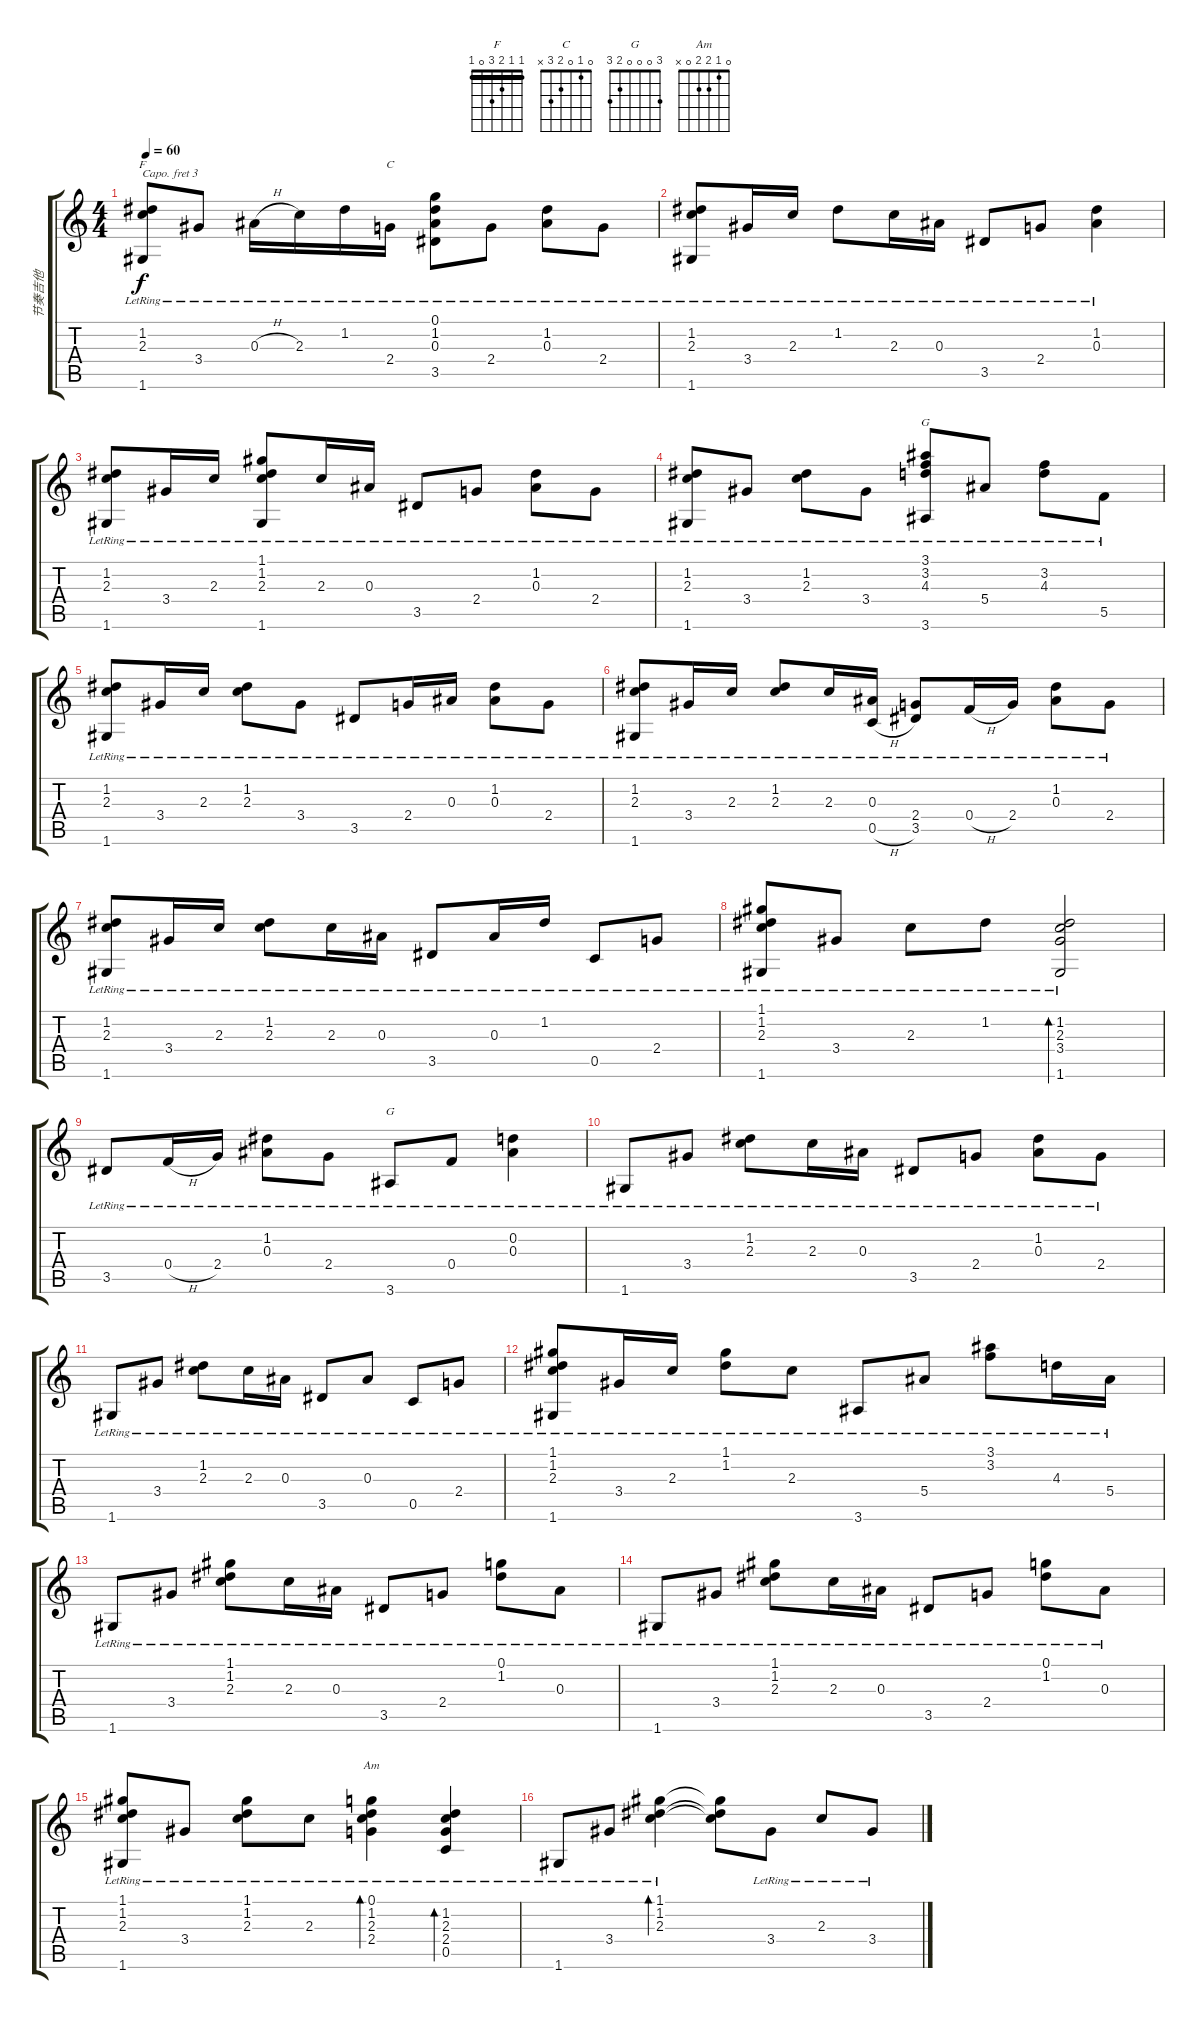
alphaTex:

\track ("节奏吉他" "节奏吉他") {instrument acousticguitarsteel}
\staff {score tabs}
\capo 3
\tuning (E4 B3 G3 D3 A2 E2) {hide}
\chord ("F" 1 1 2 3 0 1) {barre 1}
\chord ("C" 0 1 0 2 3 x)
\chord ("G" 3 3 4 5 5 3) {barre 3}
\chord ("G" 3 0 0 0 2 3)
\chord ("Am" 0 1 2 2 0 x)
\ts (4 4)
\tempo 60
\clef g2
\ks c
(1.2{lr} 2.3{lr} 1.6{lr}).8{ch "F" dy f} 3.4{lr}.8 0.3{h lr}.16 2.3{lr}.16 1.2{lr}.16 2.4{lr}.16{ch "C"} (0.1{lr} 1.2{lr} 0.3{lr} 3.5{lr}).8 2.4{lr}.8 (1.2{lr} 0.3{lr}).8 2.4{lr}.8 |
(1.2{lr} 2.3{lr} 1.6{lr}).8 3.4{lr}.16 2.3{lr}.16 1.2{lr}.8 2.3{lr}.16 0.3{lr}.16 3.5{lr}.8 2.4{lr}.8 (1.2{lr} 0.3{lr}).4 |
(1.2{lr} 2.3{lr} 1.6{lr}).8 3.4{lr}.16 2.3{lr}.16 (1.1{lr} 1.2{lr} 2.3{lr} 1.6{lr}).8 2.3{lr}.16 0.3{lr}.16 3.5{lr}.8 2.4{lr}.8 (1.2{lr} 0.3{lr}).8 2.4{lr}.8 |
(1.2{lr} 2.3{lr} 1.6{lr}).8 3.4{lr}.8 (1.2{lr} 2.3{lr}).8 3.4{lr}.8 (3.1{lr} 3.2{lr} 4.3{lr} 3.6{lr}).8{ch "G"} 5.4{lr}.8 (3.2{lr} 4.3{lr}).8 5.5{lr}.8 |
(1.2{lr} 2.3{lr} 1.6{lr}).8 3.4{lr}.16 2.3{lr}.16 (1.2{lr} 2.3{lr}).8 3.4{lr}.8 3.5{lr}.8 2.4{lr}.16 0.3{lr}.16 (1.2{lr} 0.3{lr}).8 2.4{lr}.8 |
(1.2{lr} 2.3{lr} 1.6{lr}).8 3.4{lr}.16 2.3{lr}.16 (1.2{lr} 2.3{lr}).8 2.3{lr}.16 (0.3{lr} 0.5{h lr}).16 (2.4{lr} 3.5{lr}).8 0.4{h lr}.16 2.4{lr}.16 (1.2{lr} 0.3{lr}).8 2.4{lr}.8 |
(1.2{lr} 2.3{lr} 1.6{lr}).8 3.4{lr}.16 2.3{lr}.16 (1.2{lr} 2.3{lr}).8 2.3{lr}.16 0.3{lr}.16 3.5{lr}.8 0.3{lr}.16 1.2{lr}.16 0.5{lr}.8 2.4{lr}.8 |
(1.1{lr} 1.2{lr} 2.3{lr} 1.6{lr}).8 3.4{lr}.8 2.3{lr}.8 1.2{lr}.8 (1.2{lr} 2.3{lr} 3.4{lr} 1.6{lr}).2{bd 240} |
3.5{lr}.8 0.4{h lr}.16 2.4{lr}.16 (1.2{lr} 0.3{lr}).8 2.4{lr}.8 3.6{lr}.8{ch "G"} 0.4{lr}.8 (0.2{lr} 0.3{lr}).4 |
1.6{lr}.8 3.4{lr}.8 (1.2{lr} 2.3{lr}).8 2.3{lr}.16 0.3{lr}.16 3.5{lr}.8 2.4{lr}.8 (1.2{lr} 0.3{lr}).8 2.4{lr}.8 |
1.6{lr}.8 3.4{lr}.8 (1.2{lr} 2.3{lr}).8 2.3{lr}.16 0.3{lr}.16 3.5{lr}.8 0.3{lr}.8 0.5{lr}.8 2.4{lr}.8 |
(1.1{lr} 1.2{lr} 2.3{lr} 1.6{lr}).8 3.4{lr}.16 2.3{lr}.16 (1.1{lr} 1.2{lr}).8 2.3{lr}.8 3.6{lr}.8 5.4{lr}.8 (3.1{lr} 3.2{lr}).8 4.3{lr}.16 5.4{lr}.16 |
1.6{lr}.8 3.4{lr}.8 (1.1{lr} 1.2{lr} 2.3{lr}).8 2.3{lr}.16 0.3{lr}.16 3.5{lr}.8 2.4{lr}.8 (0.1{lr} 1.2{lr}).8 0.3{lr}.8 |
1.6{lr}.8 3.4{lr}.8 (1.1{lr} 1.2{lr} 2.3{lr}).8 2.3{lr}.16 0.3{lr}.16 3.5{lr}.8 2.4{lr}.8 (0.1{lr} 1.2{lr}).8 0.3{lr}.8 |
(1.1{lr} 1.2{lr} 2.3{lr} 1.6{lr}).8 3.4{lr}.8 (1.1{lr} 1.2{lr} 2.3{lr}).8 2.3{lr}.8 (0.1{lr} 1.2{lr} 2.3{lr} 2.4{lr}).4{bd 60 ch "Am"} (1.2{lr} 2.3{lr} 2.4{lr} 0.5{lr}).4{bd 60} |
1.6{lr}.8 3.4{lr}.8 (1.1{lr} 1.2{lr} 2.3{lr}).4{bd 240} (1.1{t} 1.2{t} 2.3{t}).8 3.4{lr}.8 2.3{lr}.8 3.4{lr}.8
